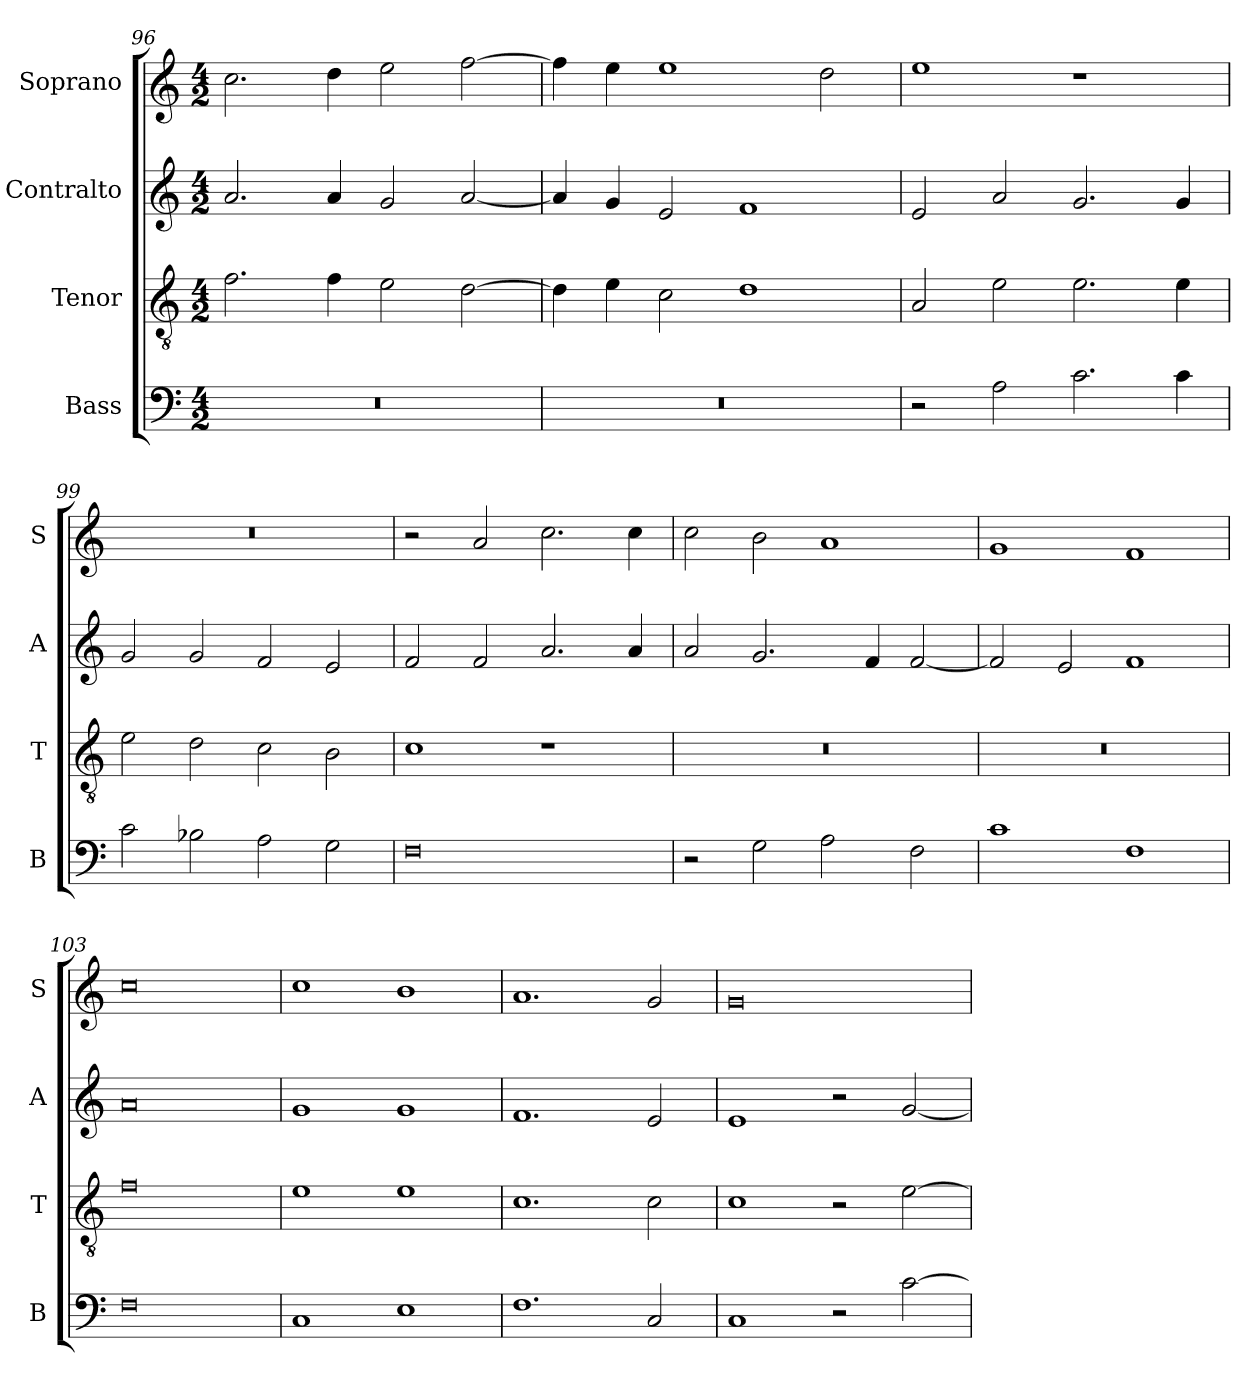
**kern	**kern	**kern	**kern
*part4	*part3	*part2	*part1
*staff4	*staff3	*staff2	*staff1
*I"Bass	*I"Tenor	*I"Contralto	*I"Soprano
*I'B	*I'T	*I'A	*I'S
*clefF4	*clefGv2	*clefG2	*clefG2
*k[]	*k[]	*k[]	*k[]
*C:ion	*C:ion	*C:ion	*C:ion
*M4/2	*M4/2	*M4/2	*M4/2
=96	=96	=96	=96
0r	2.f	2.a	2.cc
.	4f	4a	4dd
.	2e	2g	2ee
.	[2d	[2a	[2ff
=97	=97	=97	=97
0r	4d]	4a]	4ff]
.	4e	4g	4ee
.	2c	2e	1ee
.	1d	1f	.
.	.	.	2dd
=98	=98	=98	=98
2r	2A	2e	1ee
2A	2e	2a	.
2.c	2.e	2.g	1r
4c	4e	4g	.
=99	=99	=99	=99
2c	2e	2g	0r
2B-X	2d	2g	.
2A	2c	2f	.
2G	2B	2e	.
=100	=100	=100	=100
0F	1c	2f	2r
.	.	2f	2a
.	1r	2.a	2.cc
.	.	4a	4cc
=101	=101	=101	=101
2r	0r	2a	2cc
2G	.	2.g	2b
2A	.	.	1a
.	.	4f	.
2F	.	[2f	.
=102	=102	=102	=102
1c	0r	2f]	1g
.	.	2e	.
1F	.	1f	1f
=103	=103	=103	=103
0F	0f	0a	0cc
=104	=104	=104	=104
1C	1e	1g	1cc
1E	1e	1g	1b
=105	=105	=105	=105
1.F	1.c	1.f	1.a
2C	2c	2e	2g
=106	=106	=106	=106
1C	1c	1e	0g
2r	2r	2r	.
[2c	[2e	[2g	.
=	=	=	=
*-	*-	*-	*-
